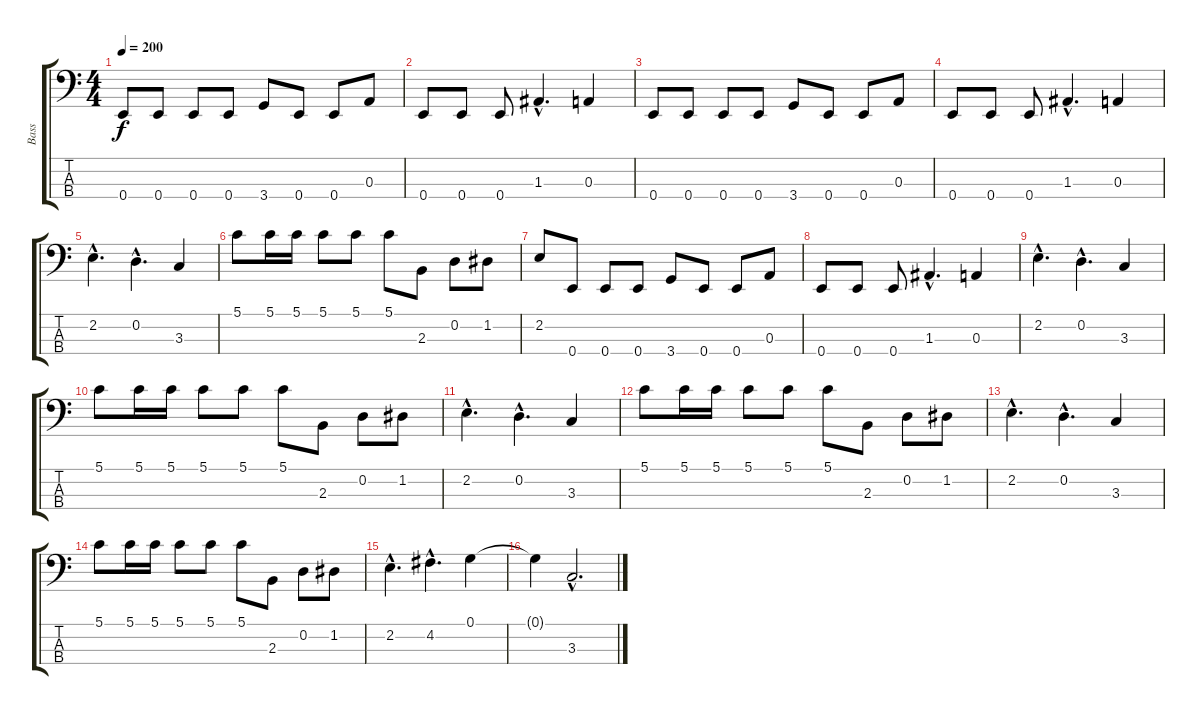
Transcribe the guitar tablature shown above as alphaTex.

\track ("Bass" "Bass") {instrument electricbassfinger}
\staff {score tabs}
\tuning (G2 D2 A1 E1) {hide}
\ts (4 4)
\tempo 200
\clef f4
\ks c
0.4.8{dy f} 0.4.8 0.4.8 0.4.8 3.4.8 0.4.8 0.4.8 0.3.8 |
0.4.8 0.4.8 0.4.8 1.3{hac}.4{d} 0.3.4 |
0.4.8 0.4.8 0.4.8 0.4.8 3.4.8 0.4.8 0.4.8 0.3.8 |
0.4.8 0.4.8 0.4.8 1.3{hac}.4{d} 0.3.4 |
2.2{hac}.4{d} 0.2{hac}.4{d} 3.3.4 |
5.1.8 5.1.16 5.1.16 5.1.8 5.1.8 5.1.8 2.3.8 0.2.8 1.2.8 |
2.2.8 0.4.8 0.4.8 0.4.8 3.4.8 0.4.8 0.4.8 0.3.8 |
0.4.8 0.4.8 0.4.8 1.3{hac}.4{d} 0.3.4 |
2.2{hac}.4{d} 0.2{hac}.4{d} 3.3.4 |
5.1.8 5.1.16 5.1.16 5.1.8 5.1.8 5.1.8 2.3.8 0.2.8 1.2.8 |
2.2{hac}.4{d} 0.2{hac}.4{d} 3.3.4 |
5.1.8 5.1.16 5.1.16 5.1.8 5.1.8 5.1.8 2.3.8 0.2.8 1.2.8 |
2.2{hac}.4{d} 0.2{hac}.4{d} 3.3.4 |
5.1.8 5.1.16 5.1.16 5.1.8 5.1.8 5.1.8 2.3.8 0.2.8 1.2.8 |
2.2{hac}.4{d} 4.2{hac}.4{d} 0.1.4 |
0.1{t}.4 3.3{hac}.2{d}
